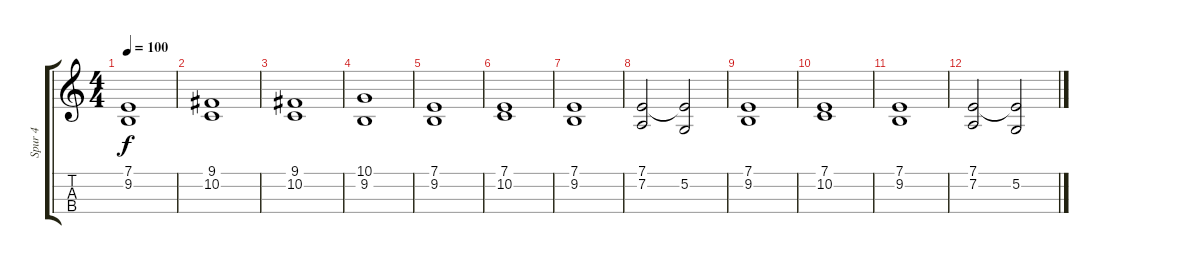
\track ("Spur 4" "Spur 4") {instrument stringensemble1}
\staff {score tabs}
\tuning (A3 D3 G2 C2) {hide}
\ts (4 4)
\tempo 100
\clef g2
\ks c
(7.1 9.2).1{dy f} |
(9.1 10.2).1 |
(9.1 10.2).1 |
(10.1 9.2).1 |
(7.1 9.2).1 |
(7.1 10.2).1 |
(7.1 9.2).1 |
(7.1 7.2).2 (7.1{t} 5.2).2 |
(7.1 9.2).1 |
(7.1 10.2).1 |
(7.1 9.2).1 |
(7.1 7.2).2 (7.1{t} 5.2).2
